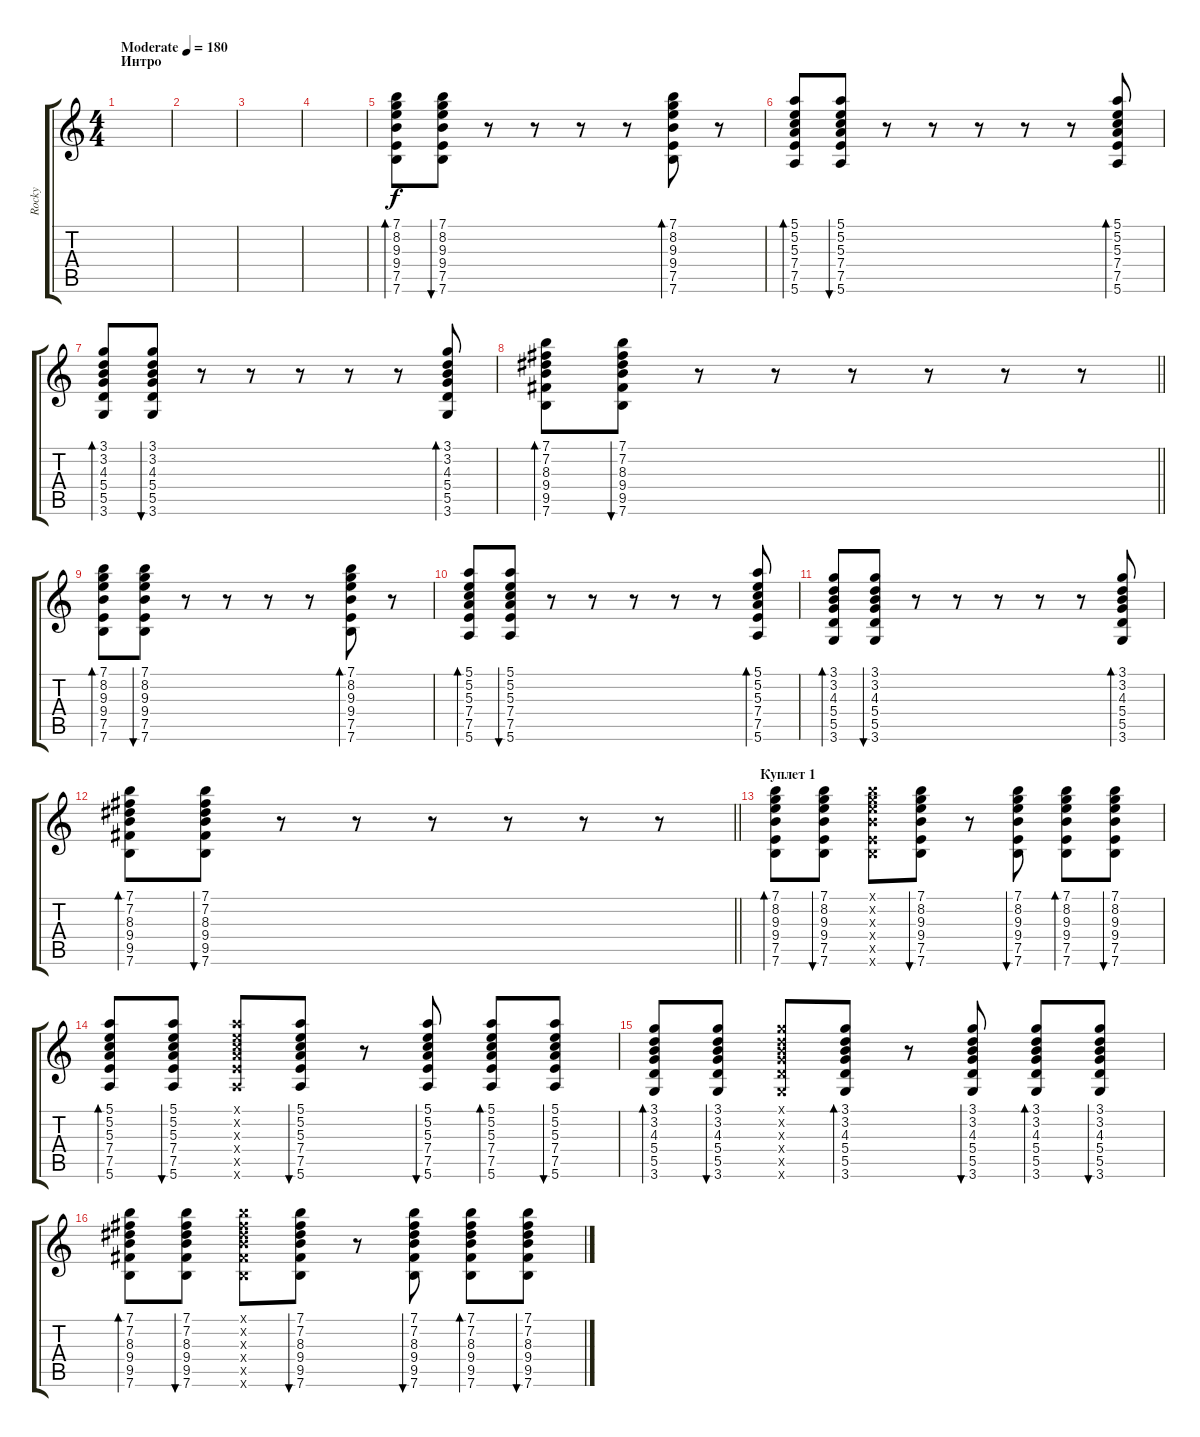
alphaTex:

\track ("Rocky" "Rocky") {instrument electricguitarclean}
\staff {score tabs}
\tuning (E4 B3 G3 D3 A2 E2) {hide}
\ts (4 4)
\section ("" "Интро")
\tempo (180 "Moderate")
\clef g2
\ks c
|
|
|
|
(7.1 8.2 9.3 9.4 7.5 7.6).8{bd 30} (7.1 8.2 9.3 9.4 7.5 7.6).8{bu 30} r.8 r.8 r.8 r.8 (7.1 8.2 9.3 9.4 7.5 7.6).8{bd 30} r.8 |
(5.1 5.2 5.3 7.4 7.5 5.6).8{bd 30} (5.1 5.2 5.3 7.4 7.5 5.6).8{bu 30} r.8 r.8 r.8 r.8 r.8 (5.1 5.2 5.3 7.4 7.5 5.6).8{bd 30} |
(3.1 3.2 4.3 5.4 5.5 3.6).8{bd 30} (3.1 3.2 4.3 5.4 5.5 3.6).8{bu 30} r.8 r.8 r.8 r.8 r.8 (3.1 3.2 4.3 5.4 5.5 3.6).8{bd 30} |
\barLineRight lightlight
(7.1 7.2 8.3 9.4 9.5 7.6).8{bd 30} (7.1 7.2 8.3 9.4 9.5 7.6).8{bu 30} r.8 r.8 r.8 r.8 r.8 r.8 |
(7.1 8.2 9.3 9.4 7.5 7.6).8{bd 30} (7.1 8.2 9.3 9.4 7.5 7.6).8{bu 30} r.8 r.8 r.8 r.8 (7.1 8.2 9.3 9.4 7.5 7.6).8{bd 30} r.8 |
(5.1 5.2 5.3 7.4 7.5 5.6).8{bd 30} (5.1 5.2 5.3 7.4 7.5 5.6).8{bu 30} r.8 r.8 r.8 r.8 r.8 (5.1 5.2 5.3 7.4 7.5 5.6).8{bd 30} |
(3.1 3.2 4.3 5.4 5.5 3.6).8{bd 30} (3.1 3.2 4.3 5.4 5.5 3.6).8{bu 30} r.8 r.8 r.8 r.8 r.8 (3.1 3.2 4.3 5.4 5.5 3.6).8{bd 30} |
\barLineRight lightlight
(7.1 7.2 8.3 9.4 9.5 7.6).8{bd 30} (7.1 7.2 8.3 9.4 9.5 7.6).8{bu 30} r.8 r.8 r.8 r.8 r.8 r.8 |
\section ("" "Куплет 1")
(7.1 8.2 9.3 9.4 7.5 7.6).8{bd 30} (7.1 8.2 9.3 9.4 7.5 7.6).8{bu 30} (7.1{x} 8.2{x} 9.3{x} 9.4{x} 7.5{x} 7.6{x}).8 (7.1 8.2 9.3 9.4 7.5 7.6).8{bu 30} r.8 (7.1 8.2 9.3 9.4 7.5 7.6).8{bu 30} (7.1 8.2 9.3 9.4 7.5 7.6).8{bd 30} (7.1 8.2 9.3 9.4 7.5 7.6).8{bu 30} |
(5.1 5.2 5.3 7.4 7.5 5.6).8{bd 30} (5.1 5.2 5.3 7.4 7.5 5.6).8{bu 30} (5.1{x} 5.2{x} 5.3{x} 7.4{x} 7.5{x} 5.6{x}).8 (5.1 5.2 5.3 7.4 7.5 5.6).8{bu 30} r.8 (5.1 5.2 5.3 7.4 7.5 5.6).8{bu 30} (5.1 5.2 5.3 7.4 7.5 5.6).8{bd 30} (5.1 5.2 5.3 7.4 7.5 5.6).8{bu 30} |
(3.1 3.2 4.3 5.4 5.5 3.6).8{bd 30} (3.1 3.2 4.3 5.4 5.5 3.6).8{bu 30} (3.1{x} 3.2{x} 4.3{x} 5.4{x} 5.5{x} 3.6{x}).8 (3.1 3.2 4.3 5.4 5.5 3.6).8{bd 30} r.8 (3.1 3.2 4.3 5.4 5.5 3.6).8{bu 30} (3.1 3.2 4.3 5.4 5.5 3.6).8{bd 30} (3.1 3.2 4.3 5.4 5.5 3.6).8{bu 30} |
(7.1 7.2 8.3 9.4 9.5 7.6).8{bd 30} (7.1 7.2 8.3 9.4 9.5 7.6).8{bu 30} (7.1{x} 7.2{x} 8.3{x} 9.4{x} 9.5{x} 7.6{x}).8 (7.1 7.2 8.3 9.4 9.5 7.6).8{bu 30} r.8 (7.1 7.2 8.3 9.4 9.5 7.6).8{bu 30} (7.1 7.2 8.3 9.4 9.5 7.6).8{bd 30} (7.1 7.2 8.3 9.4 9.5 7.6).8{bu 30}
